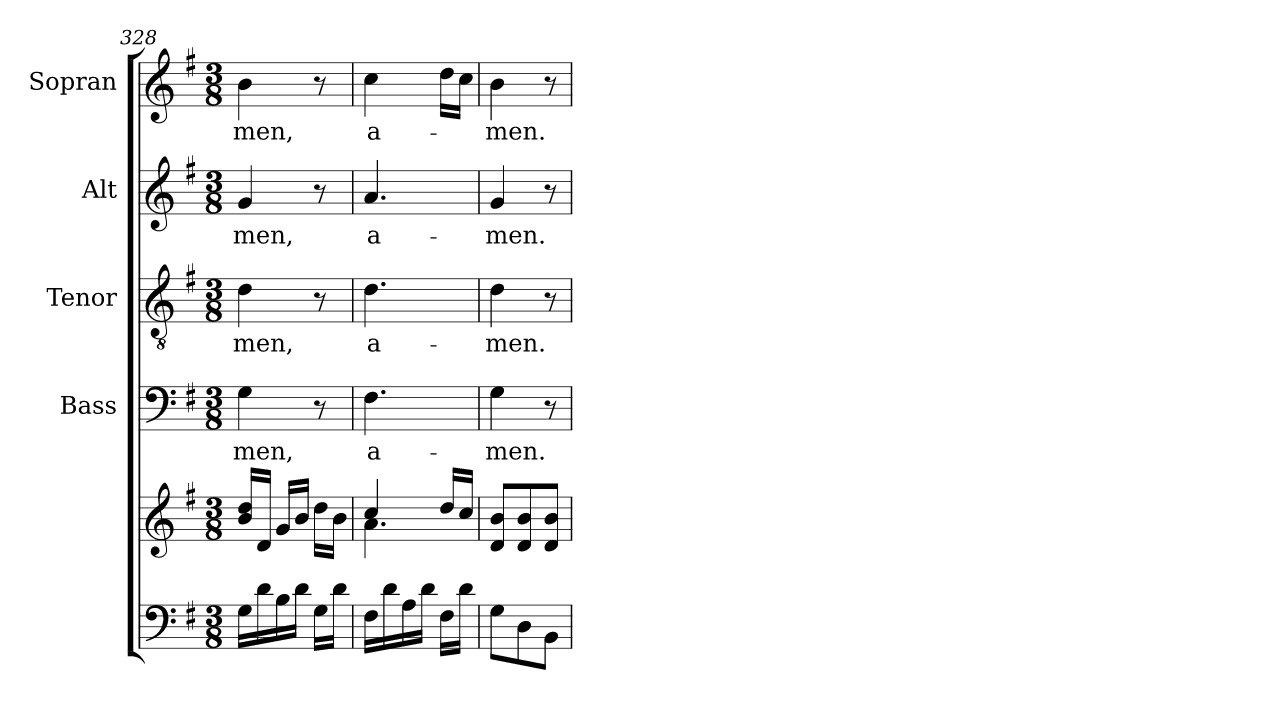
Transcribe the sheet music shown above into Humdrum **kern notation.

**kern	**kern	**kern	**text	**kern	**text	**kern	**text	**kern	**text
*part5	*part5	*part4	*part4	*part3	*part3	*part2	*part2	*part1	*part1
*staff6	*staff5	*staff4	*staff4	*staff3	*staff3	*staff2	*staff2	*staff1	*staff1
*	*	*I"Bass	*	*I"Tenor	*	*I"Alt	*	*I"Sopran	*
*	*	*I'B.	*	*I'T.	*	*I'A.	*	*I'S.	*
*clefF4	*clefG2	*clefF4	*	*clefGv2	*	*clefG2	*	*clefG2	*
*k[f#]	*k[f#]	*k[f#]	*	*k[f#]	*	*k[f#]	*	*k[f#]	*
*G:	*G:	*G:	*	*G:	*	*G:	*	*G:	*
*M3/8	*M3/8	*M3/8	*	*M3/8	*	*M3/8	*	*M3/8	*
=328	=328	=328	=328	=328	=328	=328	=328	=328	=328
!	!	!	!LO:LY:b	!	!LO:LY:b	!	!LO:LY:b	!	!LO:LY:b
16G\LL	16b/ 16dd/LL	4G\	-men,	4d\	-men,	4g/	-men,	4b\	-men,
16d\	16d/JJ	.	.	.	.	.	.	.	.
16B\	16g/LL	.	.	.	.	.	.	.	.
16d\JJ	16b/JJ	.	.	.	.	.	.	.	.
16G\LL	16dd\LL	8r	.	8r	.	8r	.	8r	.
16d\JJ	16b\JJ	.	.	.	.	.	.	.	.
=329	=329	=329	=329	=329	=329	=329	=329	=329	=329
*	*^	*	*	*	*	*	*	*	*
!	!	!	!	!LO:LY:b	!	!LO:LY:b	!	!LO:LY:b	!	!LO:LY:b
16F#\LL	4cc/	4.a\	4.F#\	a-	4.d\	a-	4.a/	a-	4cc\	a-
16d\	.	.	.	.	.	.	.	.	.	.
16A\	.	.	.	.	.	.	.	.	.	.
16d\JJ	.	.	.	.	.	.	.	.	.	.
16F#\LL	16dd/LL	.	.	.	.	.	.	.	16dd\LL	.
16d\JJ	16cc/JJ	.	.	.	.	.	.	.	16cc\JJ	.
*	*v	*v	*	*	*	*	*	*	*	*
=330	=330	=330	=330	=330	=330	=330	=330	=330	=330
!	!	!	!LO:LY:b	!	!LO:LY:b	!	!LO:LY:b	!	!LO:LY:b
8G\L	8d/ 8b/L	4G\	-men.	4d\	-men.	4g/	-men.	4b\	-men.
8D\	8d/ 8b/	.	.	.	.	.	.	.	.
8BB\J	8d/ 8b/J	8r	.	8r	.	8r	.	8r	.
=	=	=	=	=	=	=	=	=	=
*-	*-	*-	*-	*-	*-	*-	*-	*-	*-
